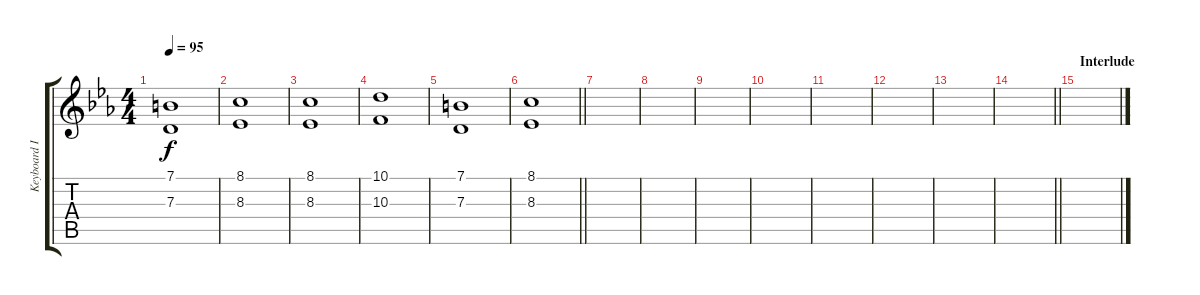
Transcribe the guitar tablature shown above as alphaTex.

\track ("Keyboard I" "Keyboard I") {instrument stringensemble1}
\staff {score tabs}
\tuning (E4 B3 G3 D3 A2 E2) {hide}
\ts (4 4)
\tempo 95
\clef g2
\ks eb
(7.1 7.3).1{dy f} |
(8.1 8.3).1 |
(8.1 8.3).1 |
(10.1 10.3).1 |
(7.1 7.3).1 |
\barLineRight lightlight
(8.1 8.3).1 |
\section ("" "")
|
|
|
|
|
|
|
\barLineRight lightlight
|
\section ("" "Interlude")
